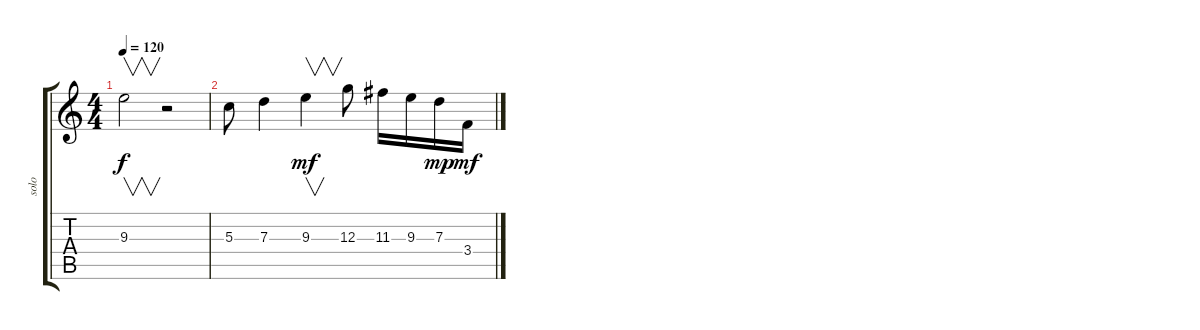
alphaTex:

\track ("solo" "solo") {instrument distortionguitar}
\staff {score tabs}
\tuning (E4 B3 G3 D3 A2 E2) {hide}
\ts (4 4)
\tempo 120
\clef g2
\ks c
9.3.2{v dy f} r.2 |
5.3.8 7.3.4 9.3.4{v dy mf} 12.3.8 11.3.16 9.3.16 7.3.16{dy mp} 3.4.16{dy mf}
